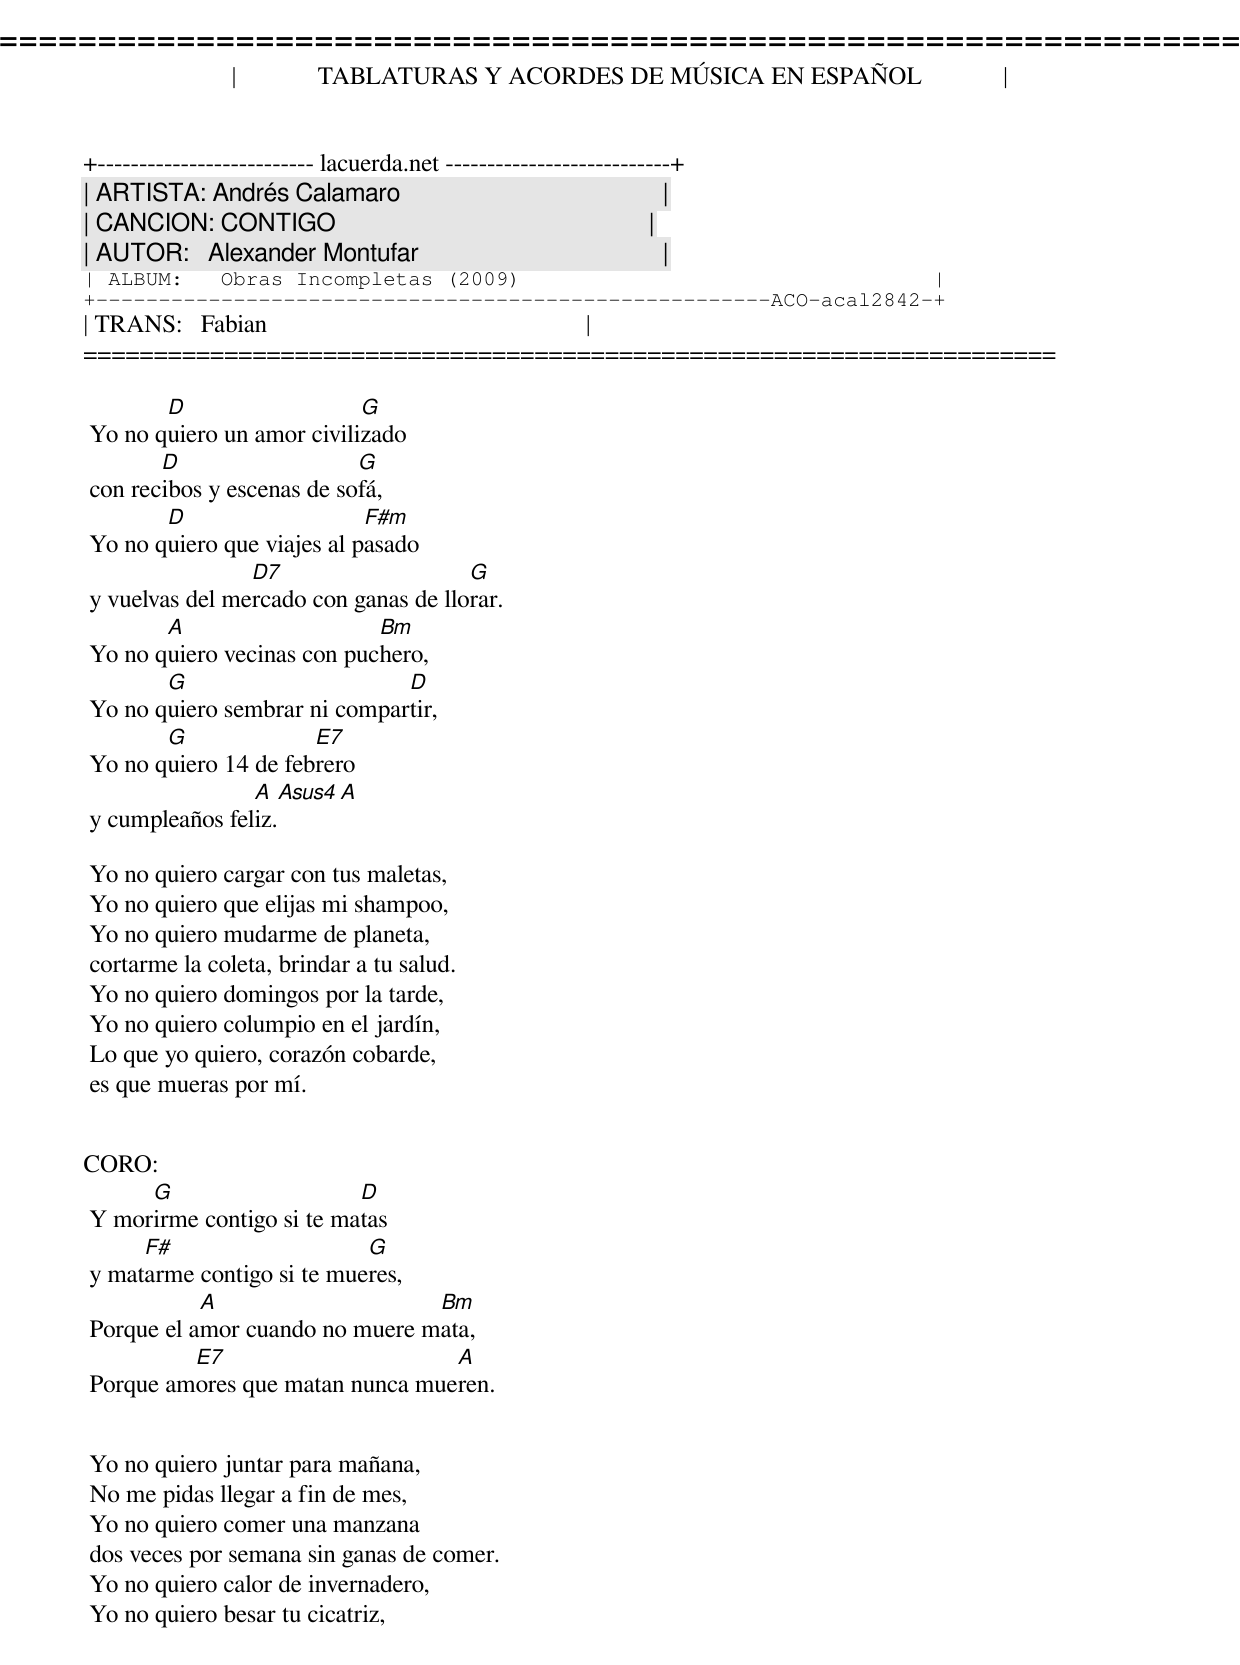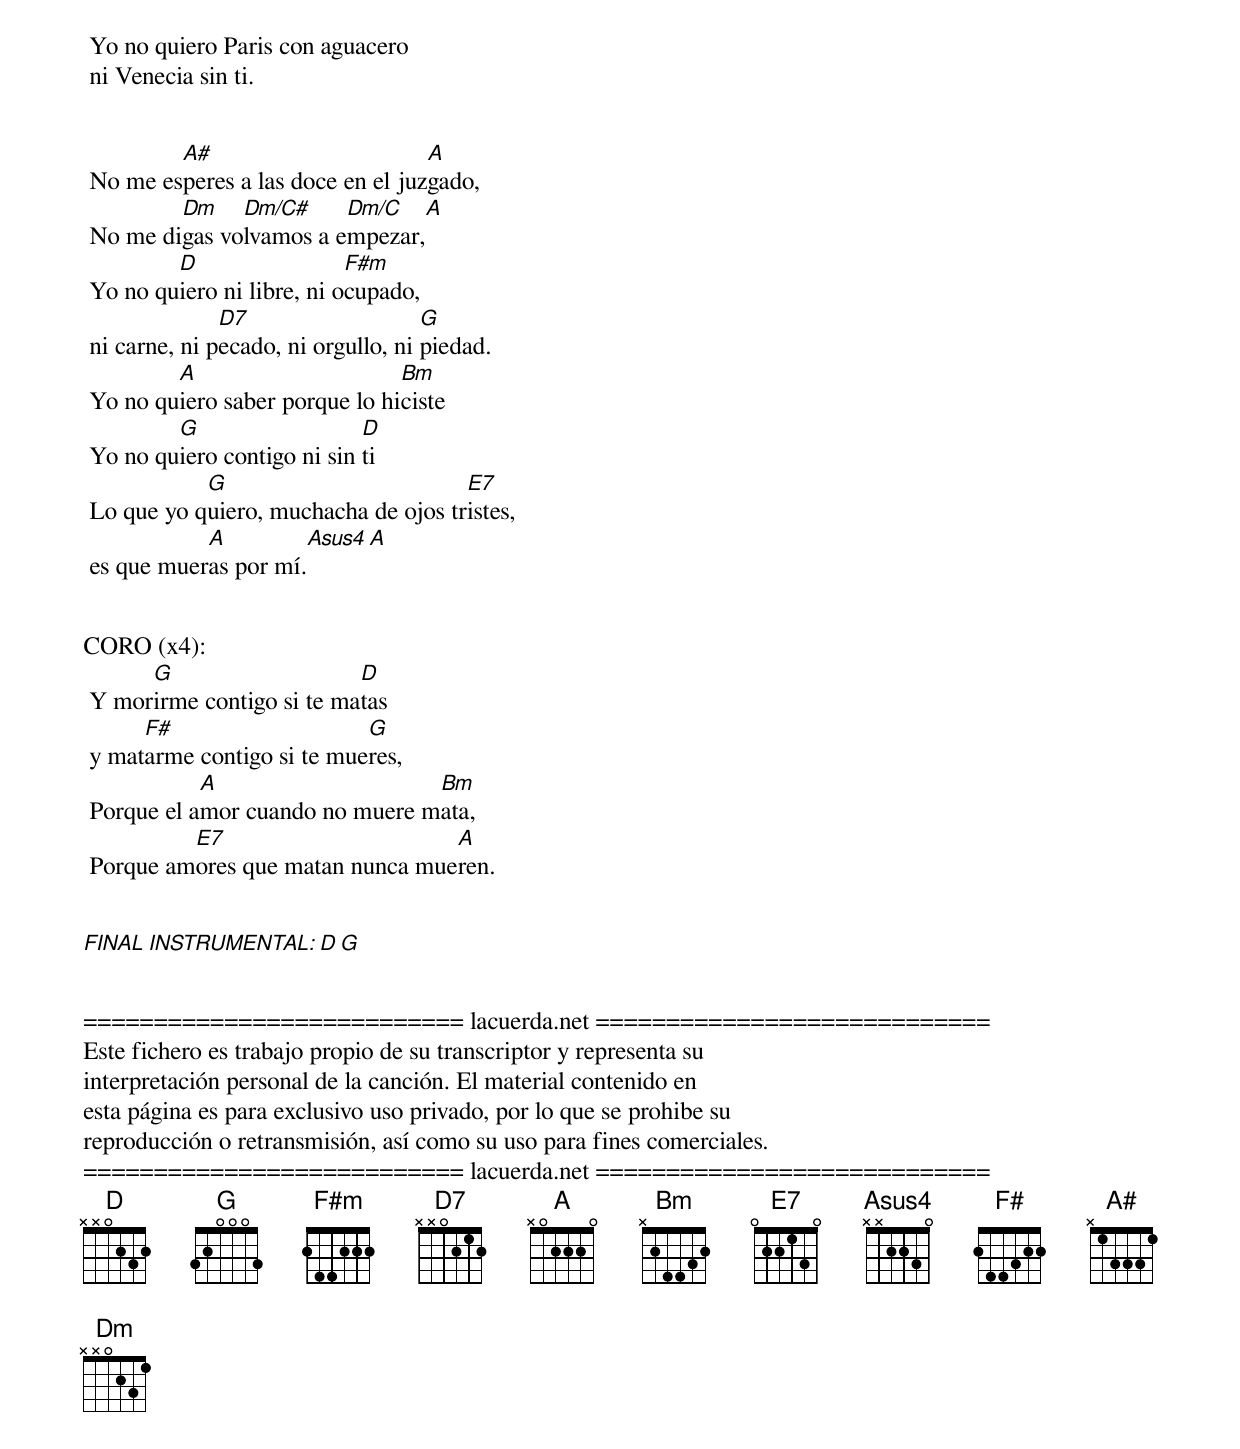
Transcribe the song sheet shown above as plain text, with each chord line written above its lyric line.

=====================================================================
|             TABLATURAS Y ACORDES DE MÚSICA EN ESPAÑOL             |
+-------------------------- lacuerda.net ---------------------------+
| ARTISTA: Andrés Calamaro                                          |
| CANCION: CONTIGO                                                  |
| AUTOR:   Alexander Montufar                                       |
| ALBUM:   Obras Incompletas (2009)                                 |
+------------------------------------------------------ACO-acal2842-+
| TRANS:   Fabian                                                   |
=====================================================================

        D                   G
 Yo no quiero un amor civilizado
        D                   G
 con recibos y escenas de sofá,
        D                    F#m
 Yo no quiero que viajes al pasado
                 D7                    G
 y vuelvas del mercado con ganas de llorar.
        A                    Bm
 Yo no quiero vecinas con puchero,
        G                      D
 Yo no quiero sembrar ni compartir,
        G              E7
 Yo no quiero 14 de febrero
                 A  Asus4  A
 y cumpleaños feliz.

 Yo no quiero cargar con tus maletas,
 Yo no quiero que elijas mi shampoo,
 Yo no quiero mudarme de planeta,
 cortarme la coleta, brindar a tu salud.
 Yo no quiero domingos por la tarde,
 Yo no quiero columpio en el jardín,
 Lo que yo quiero, corazón cobarde,
 es que mueras por mí.


CORO:
      G                    D
 Y morirme contigo si te matas
      F#                    G
 y matarme contigo si te mueres,
            A                    Bm
 Porque el amor cuando no muere mata,
          E7                      A
 Porque amores que matan nunca mueren.


 Yo no quiero juntar para mañana,
 No me pidas llegar a fin de mes,
 Yo no quiero comer una manzana
 dos veces por semana sin ganas de comer.
 Yo no quiero calor de invernadero,
 Yo no quiero besar tu cicatriz,
 Yo no quiero Paris con aguacero
 ni Venecia sin ti.


         A#                        A
 No me esperes a las doce en el juzgado,
         Dm    Dm/C#     Dm/C      A
 No me digas volvamos a empezar,
         D                  F#m
 Yo no quiero ni libre, ni ocupado,
               D7                    G
 ni carne, ni pecado, ni orgullo, ni piedad.
         A                      Bm
 Yo no quiero saber porque lo hiciste
         G                   D
 Yo no quiero contigo ni sin ti
            G                         E7
 Lo que yo quiero, muchacha de ojos tristes,
            A         Asus4  A
 es que mueras por mí.


CORO (x4):
      G                    D
 Y morirme contigo si te matas
      F#                    G
 y matarme contigo si te mueres,
            A                    Bm
 Porque el amor cuando no muere mata,
          E7                      A
 Porque amores que matan nunca mueren.


FINAL INSTRUMENTAL:    D    G


=========================== lacuerda.net ============================
Este fichero es trabajo propio de su transcriptor y representa su
interpretación personal de la canción. El material contenido en
esta página es para exclusivo uso privado, por lo que se prohibe su
reproducción o retransmisión, así como su uso para fines comerciales.
=========================== lacuerda.net ============================
